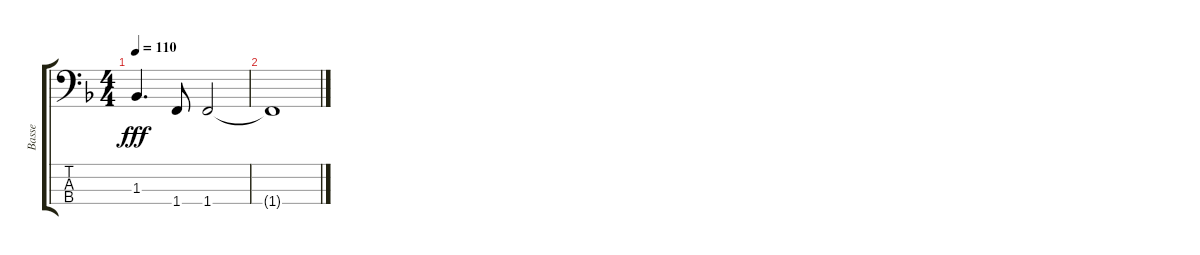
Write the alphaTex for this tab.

\track ("Basse" "Basse") {instrument electricbassfinger}
\staff {score tabs}
\tuning (G2 D2 A1 E1) {hide}
\ts (4 4)
\tempo 110
\clef f4
\ks f
1.3.4{d dy fff} 1.4.8 1.4.2 |
1.4{t}.1
